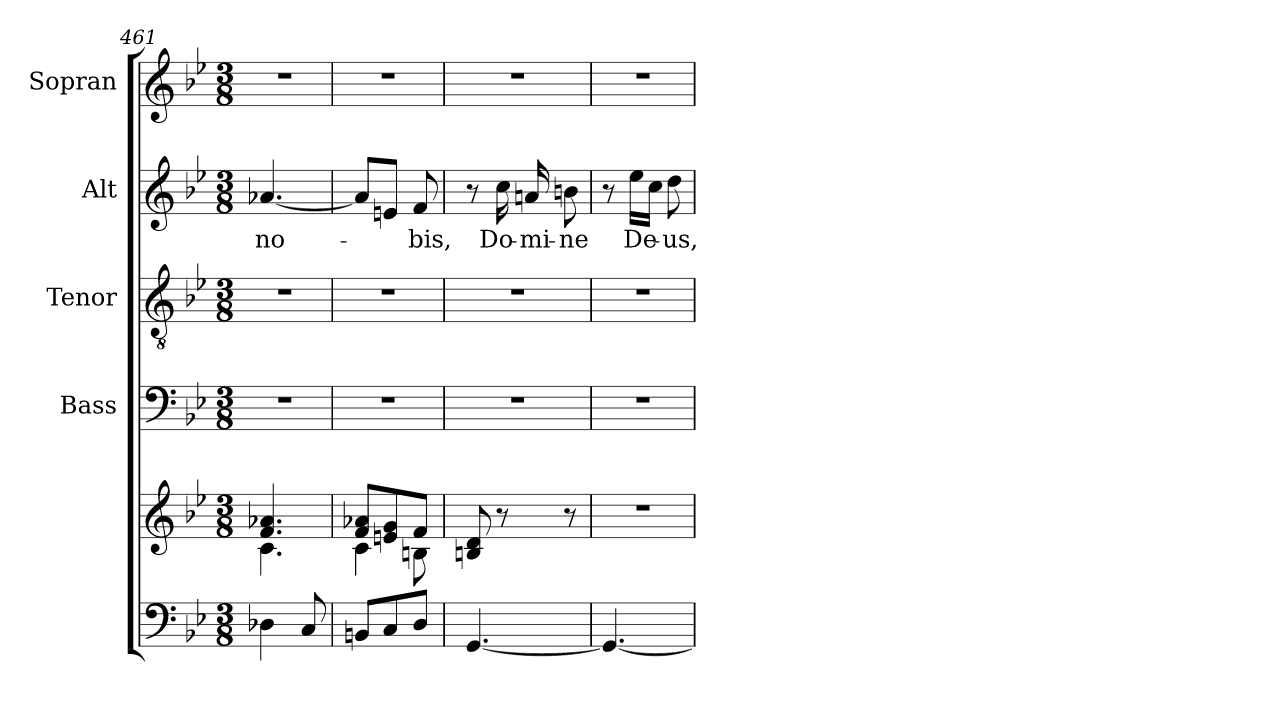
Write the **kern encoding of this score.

**kern	**kern	**kern	**kern	**kern	**text	**kern
*part5	*part5	*part4	*part3	*part2	*part2	*part1
*staff6	*staff5	*staff4	*staff3	*staff2	*staff2	*staff1
*	*	*I"Bass	*I"Tenor	*I"Alt	*	*I"Sopran
*	*	*I'B.	*I'T.	*I'A.	*	*I'S.
*clefF4	*clefG2	*clefF4	*clefGv2	*clefG2	*	*clefG2
*k[b-e-]	*k[b-e-]	*k[b-e-]	*k[b-e-]	*k[b-e-]	*	*k[b-e-]
*B-:	*B-:	*B-:	*B-:	*B-:	*	*B-:
*M3/8	*M3/8	*M3/8	*M3/8	*M3/8	*	*M3/8
=461	=461	=461	=461	=461	=461	=461
*	*^	*	*	*	*	*
!	!	!	!	!	!	!LO:LY:b	!
4D-X\	4.f/ 4.a-X/	4.c\	4.r	4.r	[4.a-X/	no-	4.r
8C/	.	.	.	.	.	.	.
=462	=462	=462	=462	=462	=462	=462	=462
8BBn/L	8f/ 8a-X/L	4c\	4.r	4.r	8a-/L]	.	4.r
8C/	8en/ 8g/	.	.	.	8en/J	.	.
!	!	!	!	!	!	!LO:LY:b	!
8D/J	8f/J	8Bn\	.	.	8f/	-bis,	.
*	*v	*v	*	*	*	*	*
=463	=463	=463	=463	=463	=463	=463
[4.GG/	8Bn/ 8d/	4.r	4.r	8r	.	4.r
!	!	!	!	!	!LO:LY:b	!
.	8r	.	.	16cc\	Do-	.
!	!	!	!	!	!LO:LY:b	!
.	.	.	.	16an/	-mi-	.
!	!	!	!	!	!LO:LY:b	!
.	8r	.	.	8bn\	-ne	.
=464	=464	=464	=464	=464	=464	=464
4.GG/_	4.r	4.r	4.r	8r	.	4.r
!	!	!	!	!	!LO:LY:b	!
.	.	.	.	16ee-\LL	De-	.
.	.	.	.	16cc\JJ	.	.
!	!	!	!	!	!LO:LY:b	!
.	.	.	.	8dd\	-us,	.
=	=	=	=	=	=	=
*-	*-	*-	*-	*-	*-	*-
